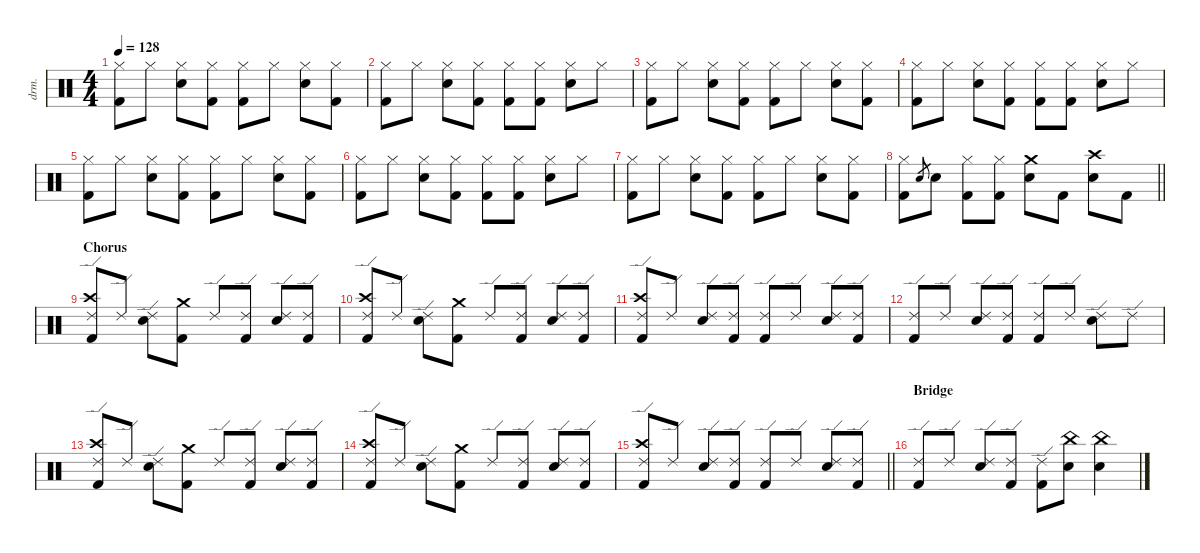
\defaultSystemsLayout 4
\hideDynamics
\bracketExtendMode nobrackets
\otherSystemsTrackNameOrientation horizontal
\track ("Drums(Steven)" "drm.") {instrument percussion}
\staff {score}
\articulation defaults
\ts (4 4)
\tempo 128
\clef neutral
\ks c
("Hi-Hat (closed)" "Kick (hit) 2").8{dy f} "Hi-Hat (closed)".8 ("Hi-Hat (closed)" "Snare (hit) 2").8 ("Hi-Hat (closed)" "Kick (hit) 2").8 ("Hi-Hat (closed)" "Kick (hit) 2").8 "Hi-Hat (closed)".8 ("Hi-Hat (closed)" "Snare (hit) 2").8 ("Hi-Hat (closed)" "Kick (hit) 2").8 |
("Hi-Hat (closed)" "Kick (hit) 2").8 "Hi-Hat (closed)".8 ("Hi-Hat (closed)" "Snare (hit) 2").8 ("Hi-Hat (closed)" "Kick (hit) 2").8 ("Hi-Hat (closed)" "Kick (hit) 2").8 ("Hi-Hat (closed)" "Kick (hit) 2").8 ("Hi-Hat (closed)" "Snare (hit) 2").8 "Hi-Hat (closed)".8 |
("Hi-Hat (closed)" "Kick (hit) 2").8 "Hi-Hat (closed)".8 ("Hi-Hat (closed)" "Snare (hit) 2").8 ("Hi-Hat (closed)" "Kick (hit) 2").8 ("Hi-Hat (closed)" "Kick (hit) 2").8 "Hi-Hat (closed)".8 ("Hi-Hat (closed)" "Snare (hit) 2").8 ("Hi-Hat (closed)" "Kick (hit) 2").8 |
("Hi-Hat (closed)" "Kick (hit) 2").8 "Hi-Hat (closed)".8 ("Hi-Hat (closed)" "Snare (hit) 2").8 ("Hi-Hat (closed)" "Kick (hit) 2").8 ("Hi-Hat (closed)" "Kick (hit) 2").8 ("Hi-Hat (closed)" "Kick (hit) 2").8 ("Hi-Hat (closed)" "Snare (hit) 2").8 "Hi-Hat (closed)".8 |
("Hi-Hat (closed)" "Kick (hit) 2").8 "Hi-Hat (closed)".8 ("Hi-Hat (closed)" "Snare (hit) 2").8 ("Hi-Hat (closed)" "Kick (hit) 2").8 ("Hi-Hat (closed)" "Kick (hit) 2").8 "Hi-Hat (closed)".8 ("Hi-Hat (closed)" "Snare (hit) 2").8 ("Hi-Hat (closed)" "Kick (hit) 2").8 |
("Hi-Hat (closed)" "Kick (hit) 2").8 "Hi-Hat (closed)".8 ("Hi-Hat (closed)" "Snare (hit) 2").8 ("Hi-Hat (closed)" "Kick (hit) 2").8 ("Hi-Hat (closed)" "Kick (hit) 2").8 ("Hi-Hat (closed)" "Kick (hit) 2").8 ("Hi-Hat (closed)" "Snare (hit) 2").8 "Hi-Hat (closed)".8 |
("Hi-Hat (closed)" "Kick (hit) 2").8 "Hi-Hat (closed)".8 ("Hi-Hat (closed)" "Snare (hit) 2").8 ("Hi-Hat (closed)" "Kick (hit) 2").8 ("Hi-Hat (closed)" "Kick (hit) 2").8 "Hi-Hat (closed)".8 ("Hi-Hat (closed)" "Snare (hit) 2").8 ("Hi-Hat (closed)" "Kick (hit) 2").8 |
\barLineRight lightlight
("Hi-Hat (closed)" "Kick (hit) 2").8 "Snare (hit) 2".8{gr} "Snare (hit) 2".8{dy ff} ("Hi-Hat (closed)" "Kick (hit) 2").8{dy f} ("Hi-Hat (closed)" "Kick (hit) 2").8 ("Crash medium (hit)" "Snare (hit) 2").8 "Kick (hit) 2".8 ("Crash high (hit)" "Snare (hit) 2").8 "Kick (hit) 2".8 |
\section ("" "Chorus")
("Crash high (hit)" "Ride (edge) 2" "Kick (hit) 2").8 "Ride (edge) 2".8 ("Ride (edge) 2" "Snare (hit) 2").8 ("Crash medium (hit)" "Kick (hit) 2").8 "Ride (edge) 2".8 ("Ride (edge) 2" "Kick (hit) 2").8 ("Ride (edge) 2" "Snare (hit) 2").8 ("Ride (edge) 2" "Kick (hit) 2").8 |
("Crash high (hit)" "Ride (edge) 2" "Kick (hit) 2").8 "Ride (edge) 2".8 ("Ride (edge) 2" "Snare (hit) 2").8 ("Crash medium (hit)" "Kick (hit) 2").8 "Ride (edge) 2".8 ("Ride (edge) 2" "Kick (hit) 2").8 ("Ride (edge) 2" "Snare (hit) 2").8 ("Ride (edge) 2" "Kick (hit) 2").8 |
("Crash high (hit)" "Ride (edge) 2" "Kick (hit) 2").8 "Ride (edge) 2".8 ("Ride (edge) 2" "Snare (hit) 2").8 ("Ride (edge) 2" "Kick (hit) 2").8 ("Ride (edge) 2" "Kick (hit) 2").8 "Ride (edge) 2".8 ("Ride (edge) 2" "Snare (hit) 2").8 ("Ride (edge) 2" "Kick (hit) 2").8 |
("Ride (edge) 2" "Kick (hit) 2").8 "Ride (edge) 2".8 ("Ride (edge) 2" "Snare (hit) 2").8 ("Ride (edge) 2" "Kick (hit) 2").8 ("Ride (edge) 2" "Kick (hit) 2").8 "Ride (edge) 2".8 ("Ride (edge) 2" "Snare (hit) 2").8 "Ride (edge) 2".8 |
("Crash high (hit)" "Ride (edge) 2" "Kick (hit) 2").8 "Ride (edge) 2".8 ("Ride (edge) 2" "Snare (hit) 2").8 ("Crash medium (hit)" "Kick (hit) 2").8 "Ride (edge) 2".8 ("Ride (edge) 2" "Kick (hit) 2").8 ("Ride (edge) 2" "Snare (hit) 2").8 ("Ride (edge) 2" "Kick (hit) 2").8 |
("Crash high (hit)" "Ride (edge) 2" "Kick (hit) 2").8 "Ride (edge) 2".8 ("Ride (edge) 2" "Snare (hit) 2").8 ("Crash medium (hit)" "Kick (hit) 2").8 "Ride (edge) 2".8 ("Ride (edge) 2" "Kick (hit) 2").8 ("Ride (edge) 2" "Snare (hit) 2").8 ("Ride (edge) 2" "Kick (hit) 2").8 |
\barLineRight lightlight
("Crash high (hit)" "Ride (edge) 2" "Kick (hit) 2").8 "Ride (edge) 2".8 ("Ride (edge) 2" "Snare (hit) 2").8 ("Ride (edge) 2" "Kick (hit) 2").8 ("Ride (edge) 2" "Kick (hit) 2").8 "Ride (edge) 2".8 ("Ride (edge) 2" "Snare (hit) 2").8 ("Ride (edge) 2" "Kick (hit) 2").8 |
\section ("" "Bridge")
("Ride (edge) 2" "Kick (hit) 2").8 "Ride (edge) 2".8 ("Ride (edge) 2" "Snare (hit) 2").8 ("Ride (edge) 2" "Kick (hit) 2").8 ("Ride (edge) 2" "Kick (hit) 2").8 ("China (hit)" "Snare (hit) 2").8 ("China (hit)" "Snare (hit) 2").4
